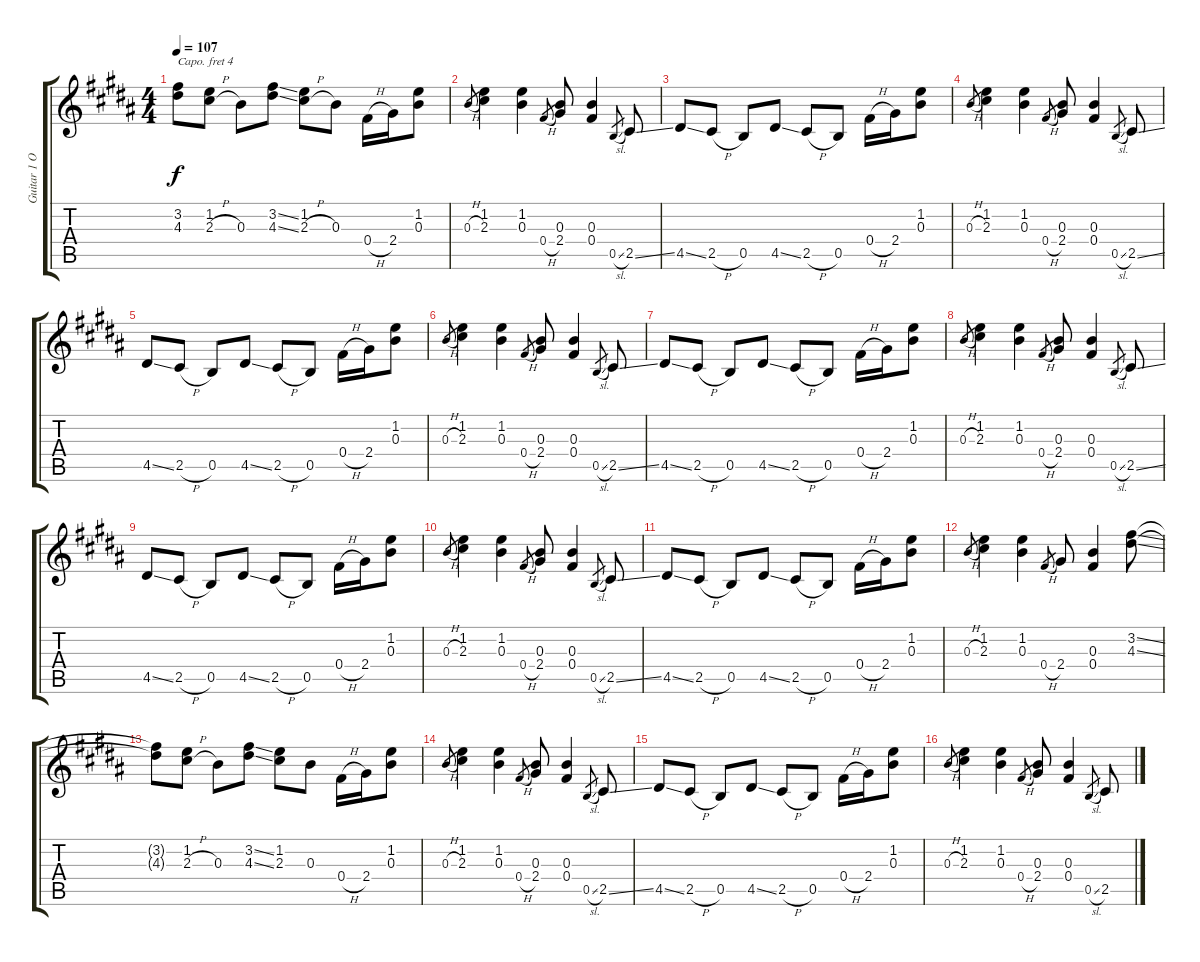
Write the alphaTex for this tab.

\track ("Guitar 1 Open G/Capo4" "Guitar 1 O") {instrument electricguitarjazz}
\staff {score tabs}
\capo 4
\tuning (D4 B3 G3 D3 G2 D2) {hide}
\ts (4 4)
\tempo 107
\clef g2
\ks b
(3.2{t} 4.3{t}).8{dy f} (1.2 2.3{h}).8 0.3.8 (3.2{ss} 4.3{ss}).8 (1.2 2.3{h}).8 0.3.8 0.4{h}.16 2.4.16 (1.2 0.3).8 |
0.3{h}.8{gr} (1.2 2.3).4 (1.2 0.3).4 0.4{h}.8{gr} (0.3 2.4).8 (0.3 0.4).4 0.5{sl}.8{gr} 2.5{ss}.8 |
4.5{ss}.8 2.5{h}.8 0.5.8 4.5{ss}.8 2.5{h}.8 0.5.8 0.4{h}.16 2.4.16 (1.2 0.3).8 |
0.3{h}.8{gr} (1.2 2.3).4 (1.2 0.3).4 0.4{h}.8{gr} (0.3 2.4).8 (0.3 0.4).4 0.5{sl}.8{gr} 2.5{ss}.8 |
4.5{ss}.8 2.5{h}.8 0.5.8 4.5{ss}.8 2.5{h}.8 0.5.8 0.4{h}.16 2.4.16 (1.2 0.3).8 |
0.3{h}.8{gr} (1.2 2.3).4 (1.2 0.3).4 0.4{h}.8{gr} (0.3 2.4).8 (0.3 0.4).4 0.5{sl}.8{gr} 2.5{ss}.8 |
4.5{ss}.8 2.5{h}.8 0.5.8 4.5{ss}.8 2.5{h}.8 0.5.8 0.4{h}.16 2.4.16 (1.2 0.3).8 |
0.3{h}.8{gr} (1.2 2.3).4 (1.2 0.3).4 0.4{h}.8{gr} (0.3 2.4).8 (0.3 0.4).4 0.5{sl}.8{gr} 2.5{ss}.8 |
4.5{ss}.8 2.5{h}.8 0.5.8 4.5{ss}.8 2.5{h}.8 0.5.8 0.4{h}.16 2.4.16 (1.2 0.3).8 |
0.3{h}.8{gr} (1.2 2.3).4 (1.2 0.3).4 0.4{h}.8{gr} (0.3 2.4).8 (0.3 0.4).4 0.5{sl}.8{gr} 2.5{ss}.8 |
4.5{ss}.8 2.5{h}.8 0.5.8 4.5{ss}.8 2.5{h}.8 0.5.8 0.4{h}.16 2.4.16 (1.2 0.3).8 |
0.3{h}.8{gr} (1.2 2.3).4 (1.2 0.3).4 0.4{h}.8{gr} 2.4.8 (0.3 0.4).4 (3.2{ss} 4.3{ss}).8 |
(3.2{t} 4.3{t}).8 (1.2 2.3{h}).8 0.3.8 (3.2{ss} 4.3{ss}).8 (1.2 2.3).8 0.3.8 0.4{h}.16 2.4.16 (1.2 0.3).8 |
0.3{h}.8{gr} (1.2 2.3).4{volume 0} (1.2 0.3).4 0.4{h}.8{gr} (0.3 2.4).8 (0.3 0.4).4 0.5{sl}.8{gr} 2.5{ss}.8 |
4.5{ss}.8 2.5{h}.8 0.5.8 4.5{ss}.8 2.5{h}.8 0.5.8 0.4{h}.16 2.4.16 (1.2 0.3).8 |
0.3{h}.8{gr} (1.2 2.3).4 (1.2 0.3).4 0.4{h}.8{gr} (0.3 2.4).8 (0.3 0.4).4 0.5{sl}.8{gr} 2.5{ss}.8
